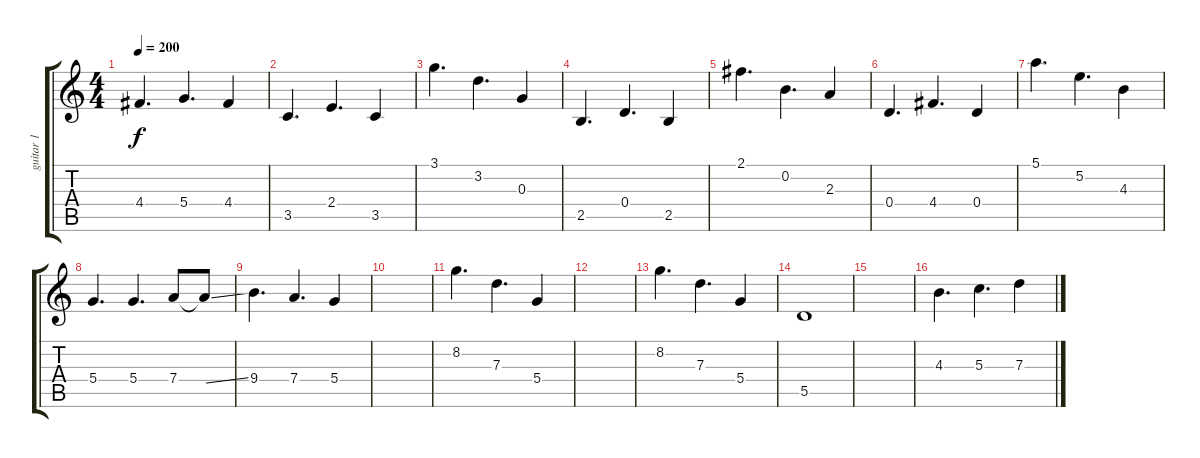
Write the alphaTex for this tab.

\track ("guitar 1" "guitar 1") {instrument overdrivenguitar}
\staff {score tabs}
\tuning (E4 B3 G3 D3 A2 E2) {hide}
\ts (4 4)
\tempo 200
\clef g2
\ks c
4.4.4{d dy f instrument electricguitarclean} 5.4.4{d} 4.4.4 |
3.5.4{d} 2.4.4{d} 3.5.4 |
3.1.4{d} 3.2.4{d} 0.3.4 |
2.5.4{d} 0.4.4{d} 2.5.4 |
2.1.4{d} 0.2.4{d} 2.3.4 |
0.4.4{d} 4.4.4{d} 0.4.4 |
5.1.4{d} 5.2.4{d} 4.3.4 |
5.4.4{d instrument overdrivenguitar} 5.4.4{d} 7.4.8 7.4{ss t}.8 |
9.4.4{d} 7.4.4{d} 5.4.4 |
|
8.2.4{d instrument electricguitarclean} 7.3.4{d} 5.4.4 |
|
8.2.4{d} 7.3.4{d} 5.4.4 |
5.5.1 |
|
4.3.4{d instrument overdrivenguitar} 5.3.4{d} 7.3.4
